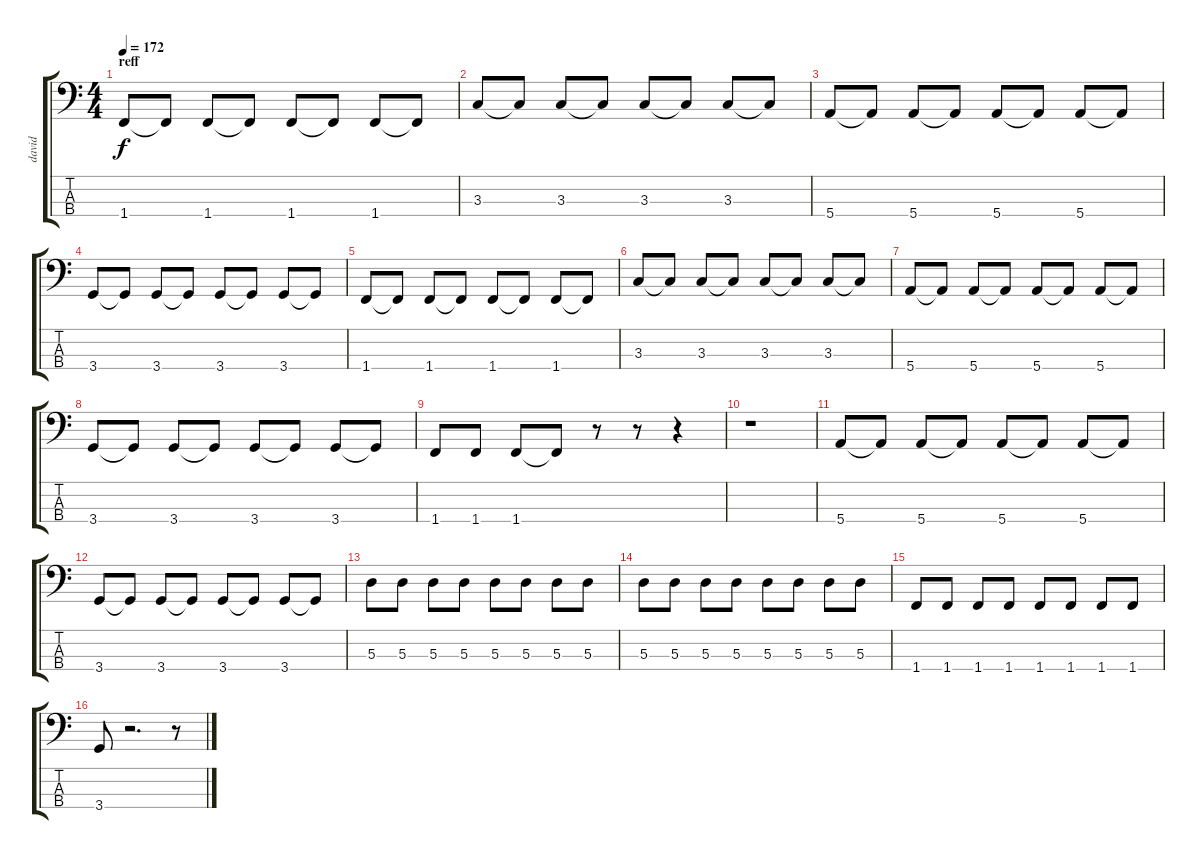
\track ("david" "david") {instrument electricbassfinger}
\staff {score tabs}
\tuning (G2 D2 A1 E1) {hide}
\ts (4 4)
\section ("" "reff")
\tempo 172
\clef f4
\ks c
1.4.8{dy f} 1.4{t}.8 1.4.8 1.4{t}.8 1.4.8 1.4{t}.8 1.4.8 1.4{t}.8 |
3.3.8 3.3{t}.8 3.3.8 3.3{t}.8 3.3.8 3.3{t}.8 3.3.8 3.3{t}.8 |
5.4.8 5.4{t}.8 5.4.8 5.4{t}.8 5.4.8 5.4{t}.8 5.4.8 5.4{t}.8 |
3.4.8 3.4{t}.8 3.4.8 3.4{t}.8 3.4.8 3.4{t}.8 3.4.8 3.4{t}.8 |
1.4.8 1.4{t}.8 1.4.8 1.4{t}.8 1.4.8 1.4{t}.8 1.4.8 1.4{t}.8 |
3.3.8 3.3{t}.8 3.3.8 3.3{t}.8 3.3.8 3.3{t}.8 3.3.8 3.3{t}.8 |
5.4.8 5.4{t}.8 5.4.8 5.4{t}.8 5.4.8 5.4{t}.8 5.4.8 5.4{t}.8 |
3.4.8 3.4{t}.8 3.4.8 3.4{t}.8 3.4.8 3.4{t}.8 3.4.8 3.4{t}.8 |
1.4.8 1.4.8 1.4.8 1.4{t}.8 r.8 r.8 r.4 |
r.1 |
5.4.8 5.4{t}.8 5.4.8 5.4{t}.8 5.4.8 5.4{t}.8 5.4.8 5.4{t}.8 |
3.4.8 3.4{t}.8 3.4.8 3.4{t}.8 3.4.8 3.4{t}.8 3.4.8 3.4{t}.8 |
5.3.8 5.3.8 5.3.8 5.3.8 5.3.8 5.3.8 5.3.8 5.3.8 |
5.3.8 5.3.8 5.3.8 5.3.8 5.3.8 5.3.8 5.3.8 5.3.8 |
1.4.8 1.4.8 1.4.8 1.4.8 1.4.8 1.4.8 1.4.8 1.4.8 |
3.4.8 r.2{d} r.8
